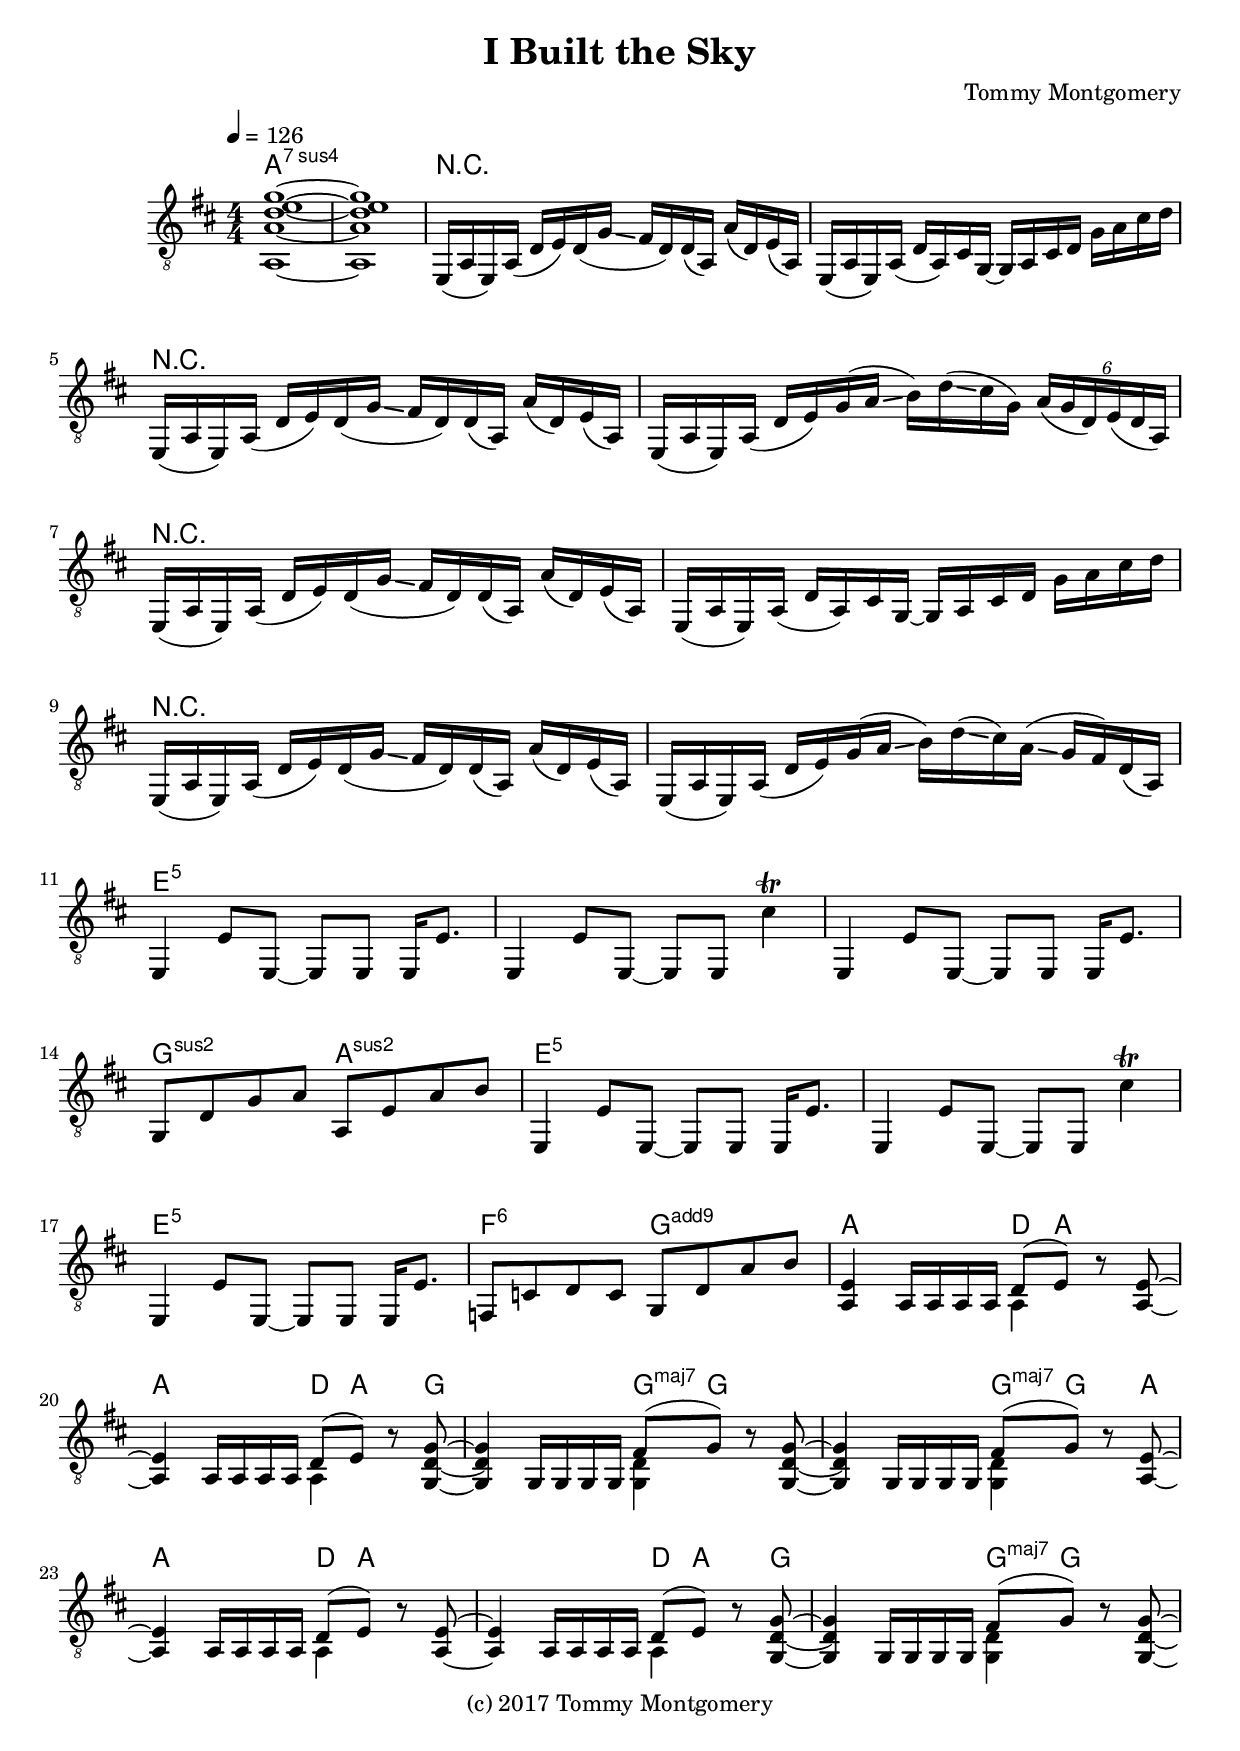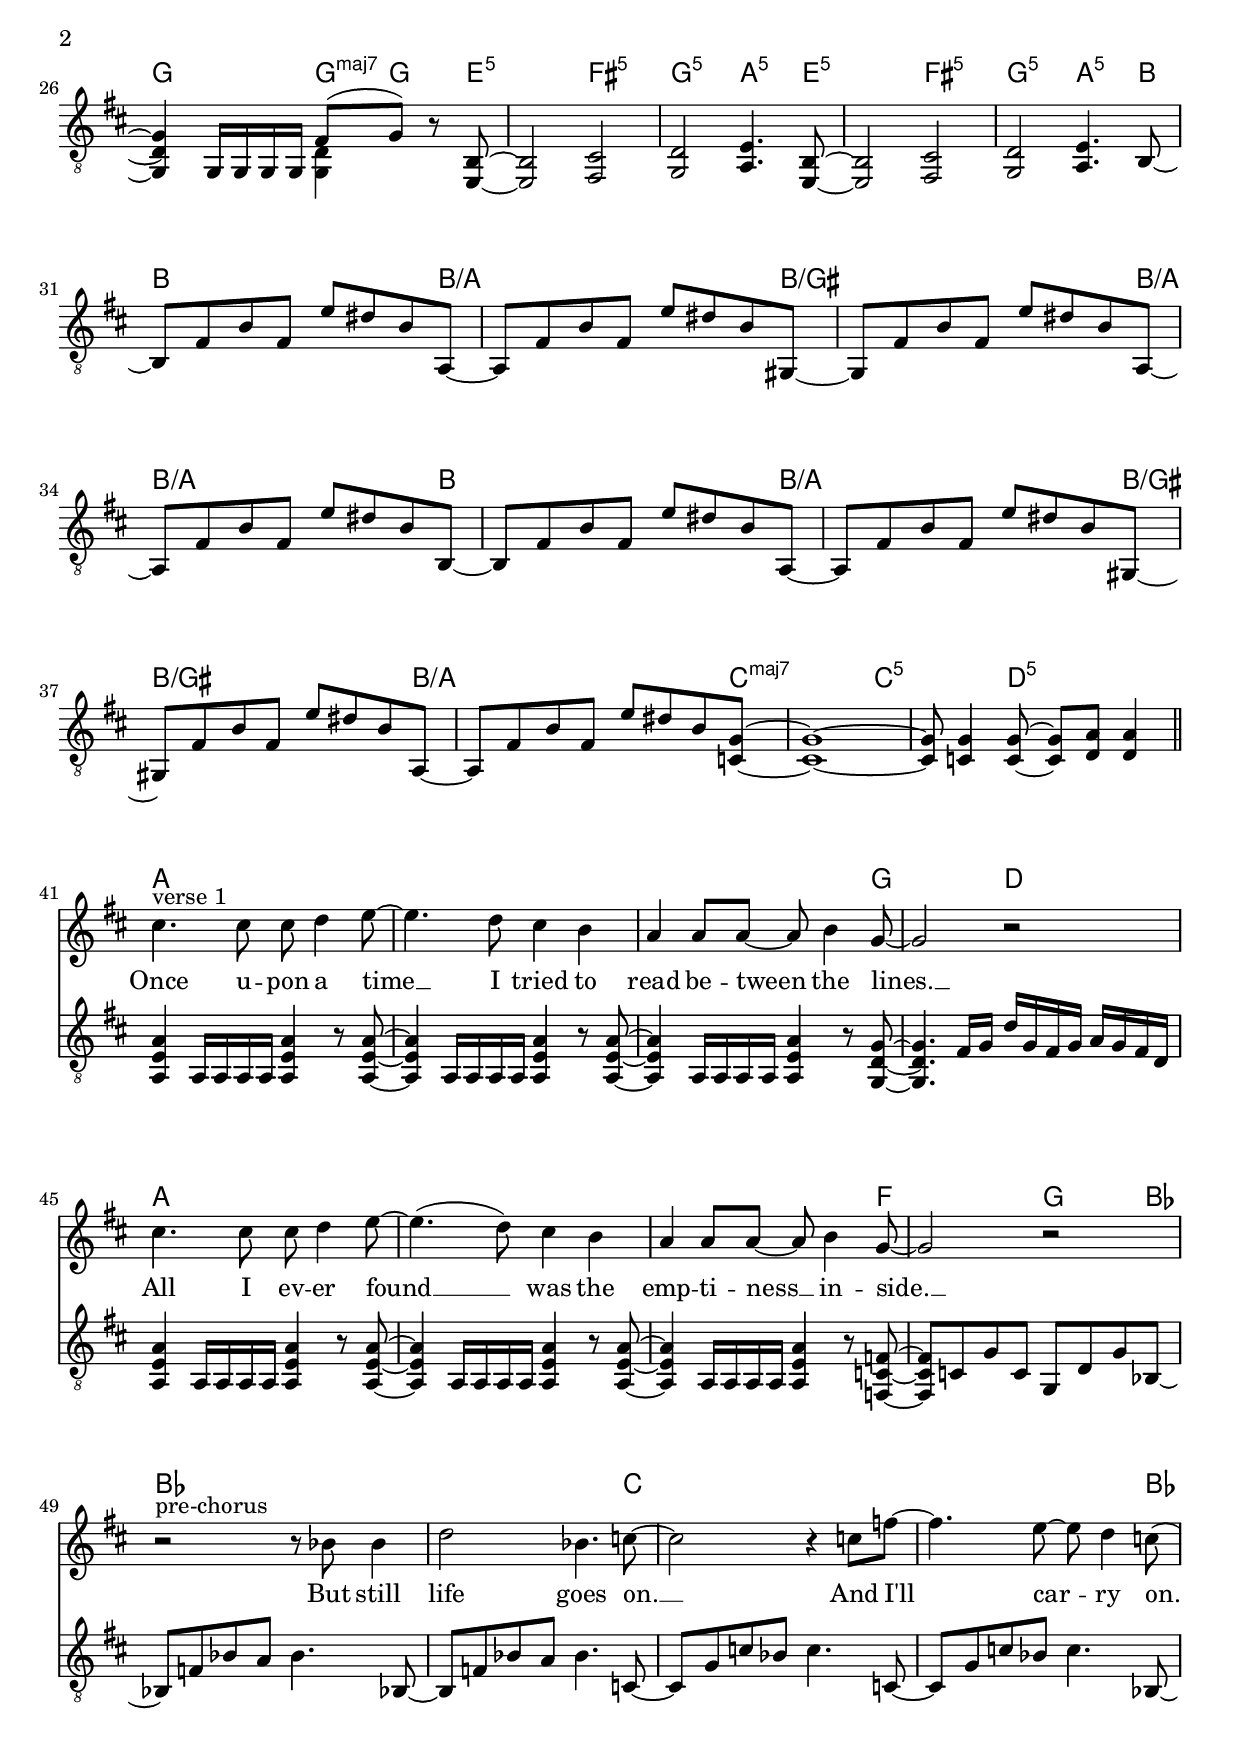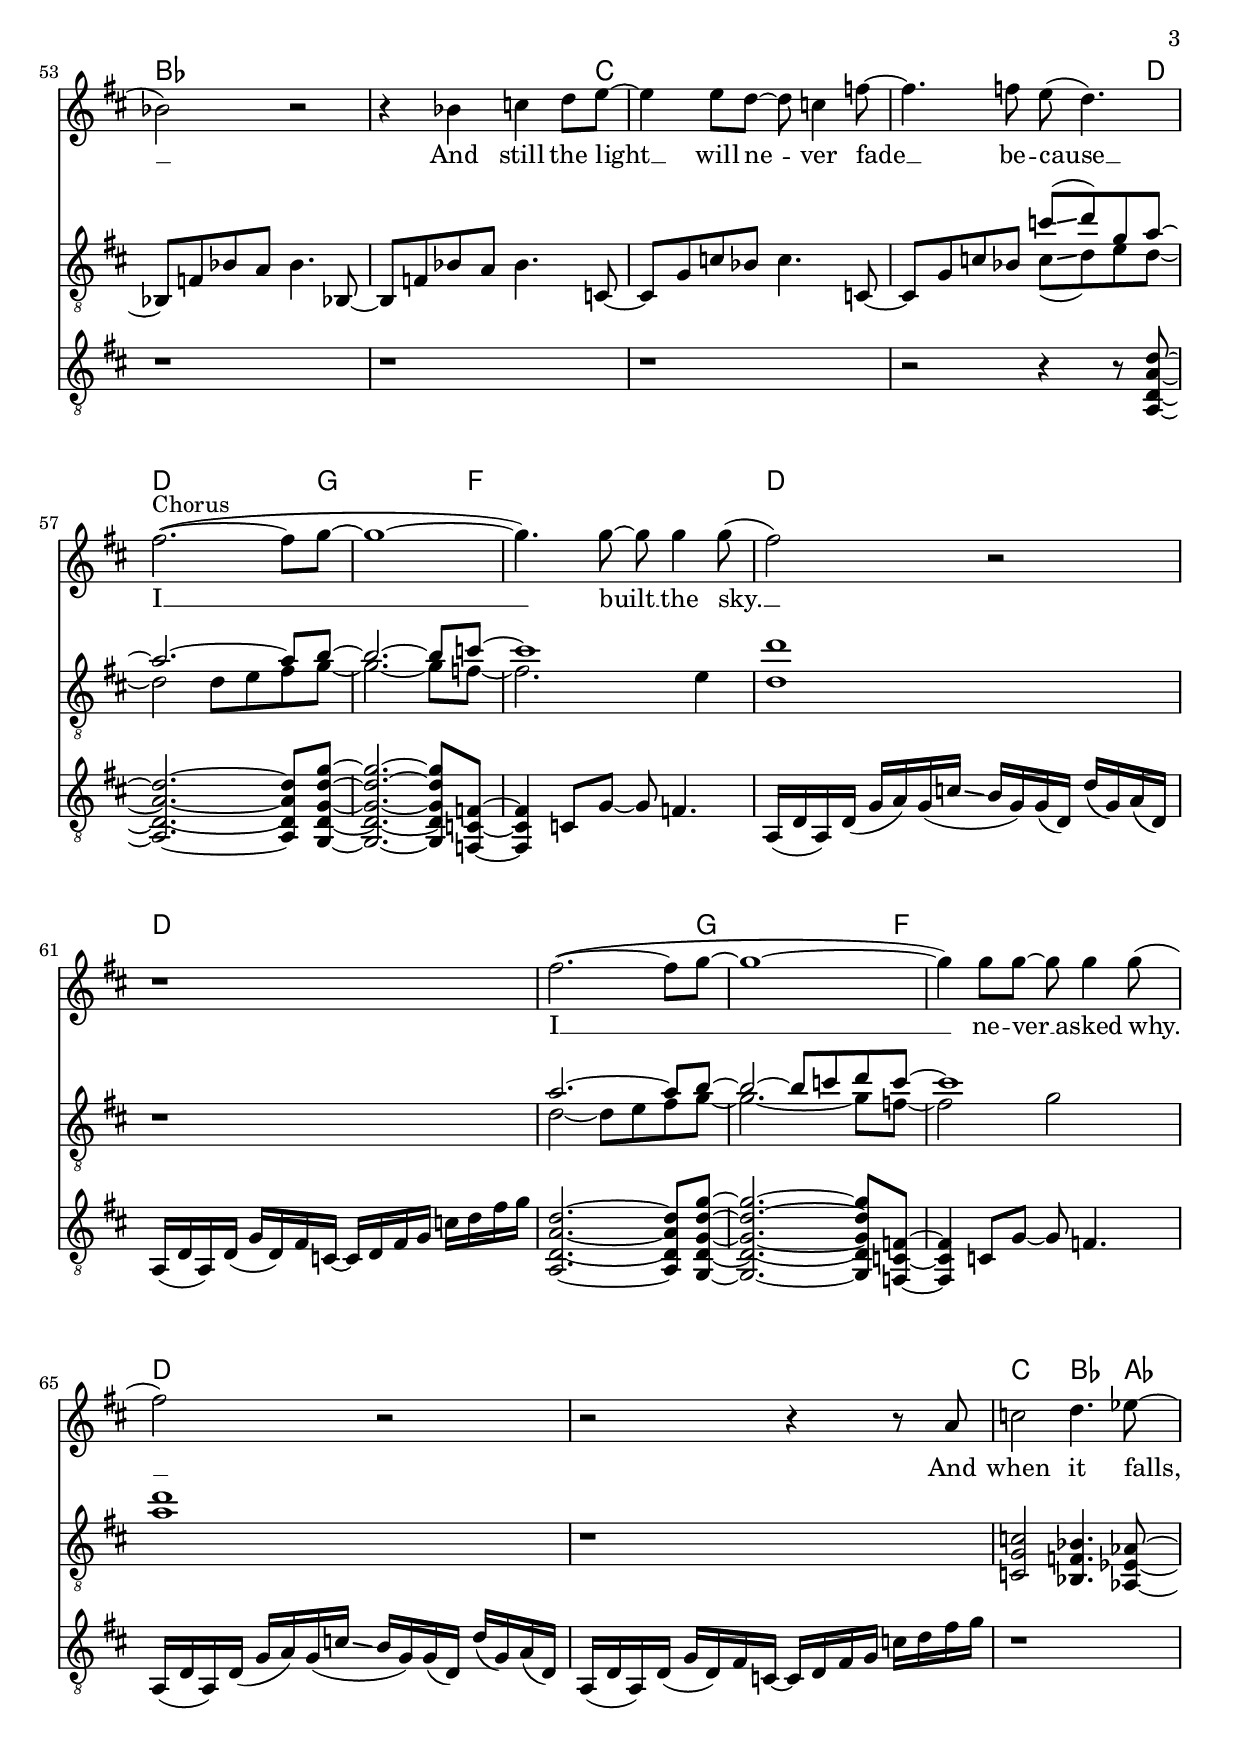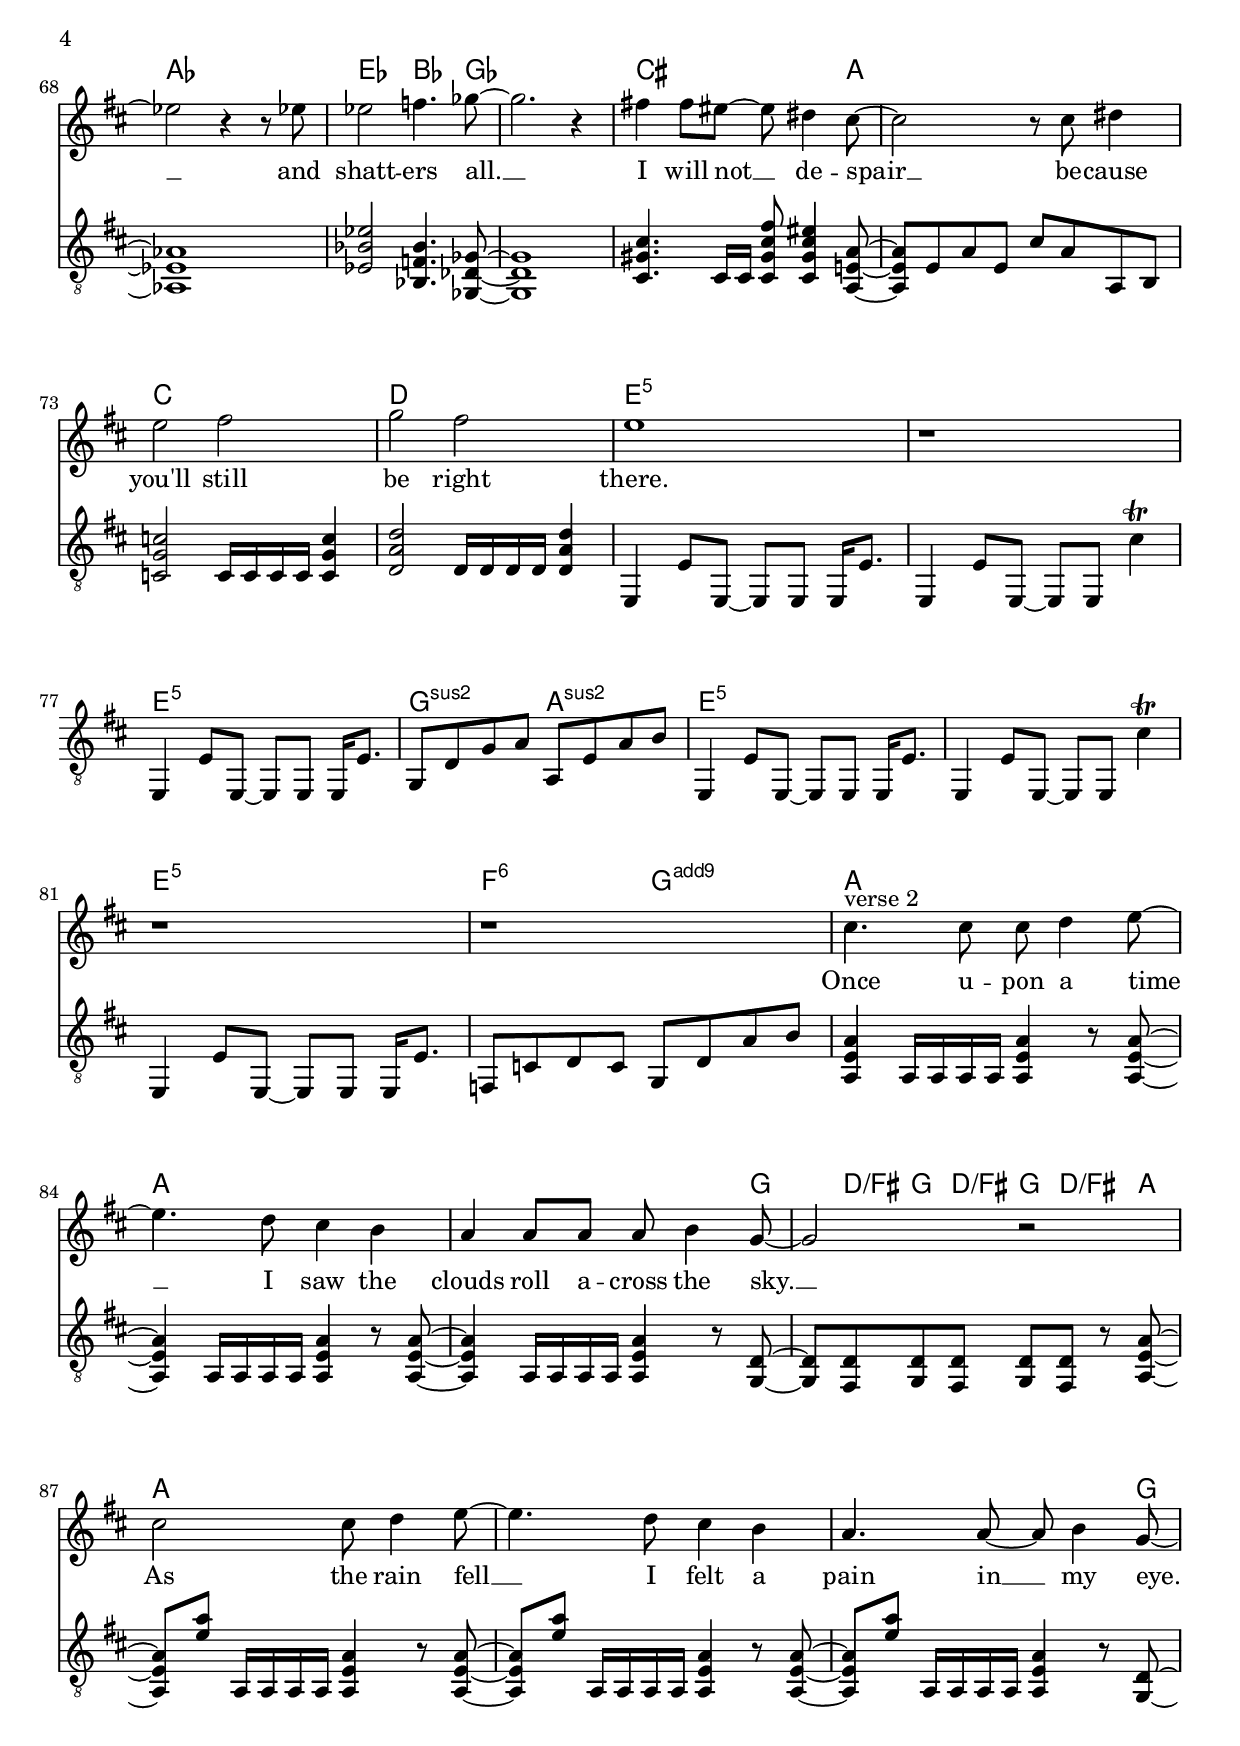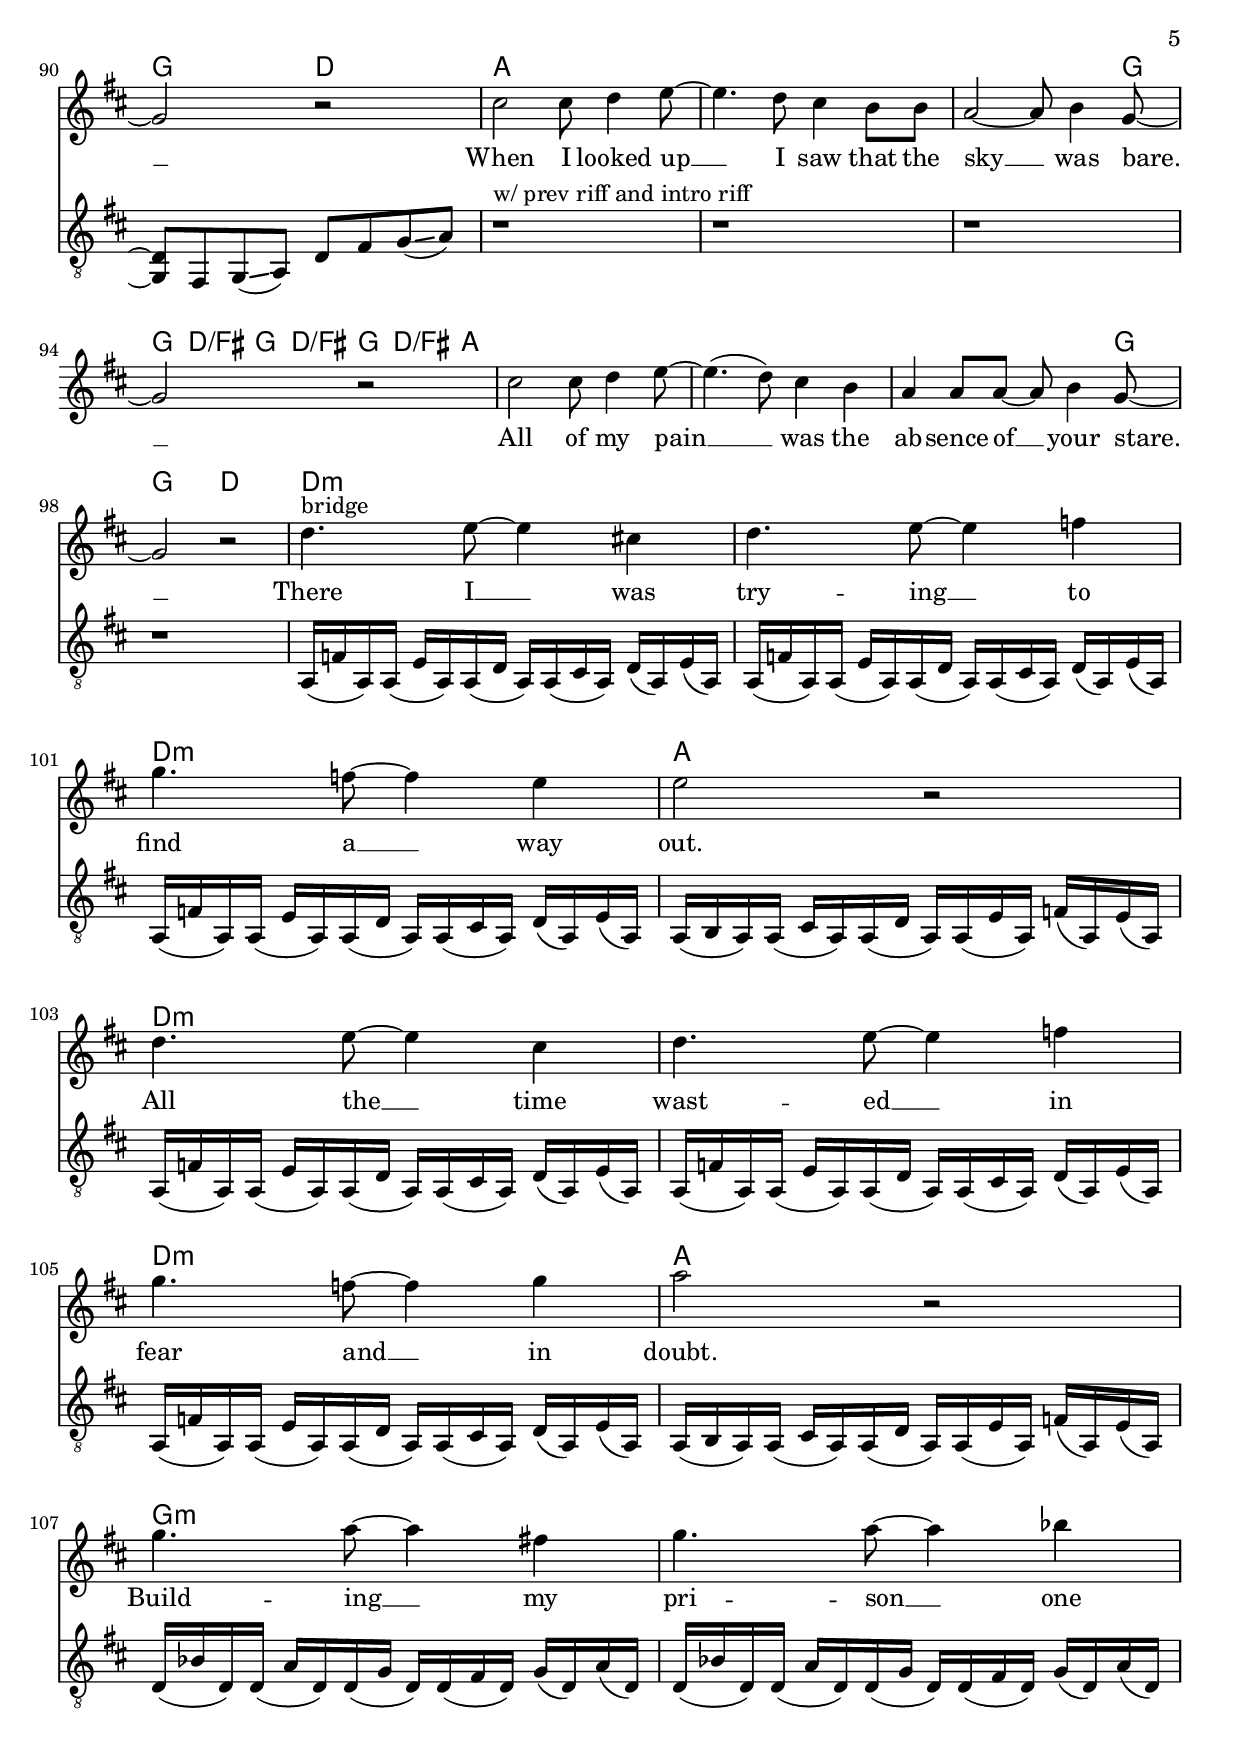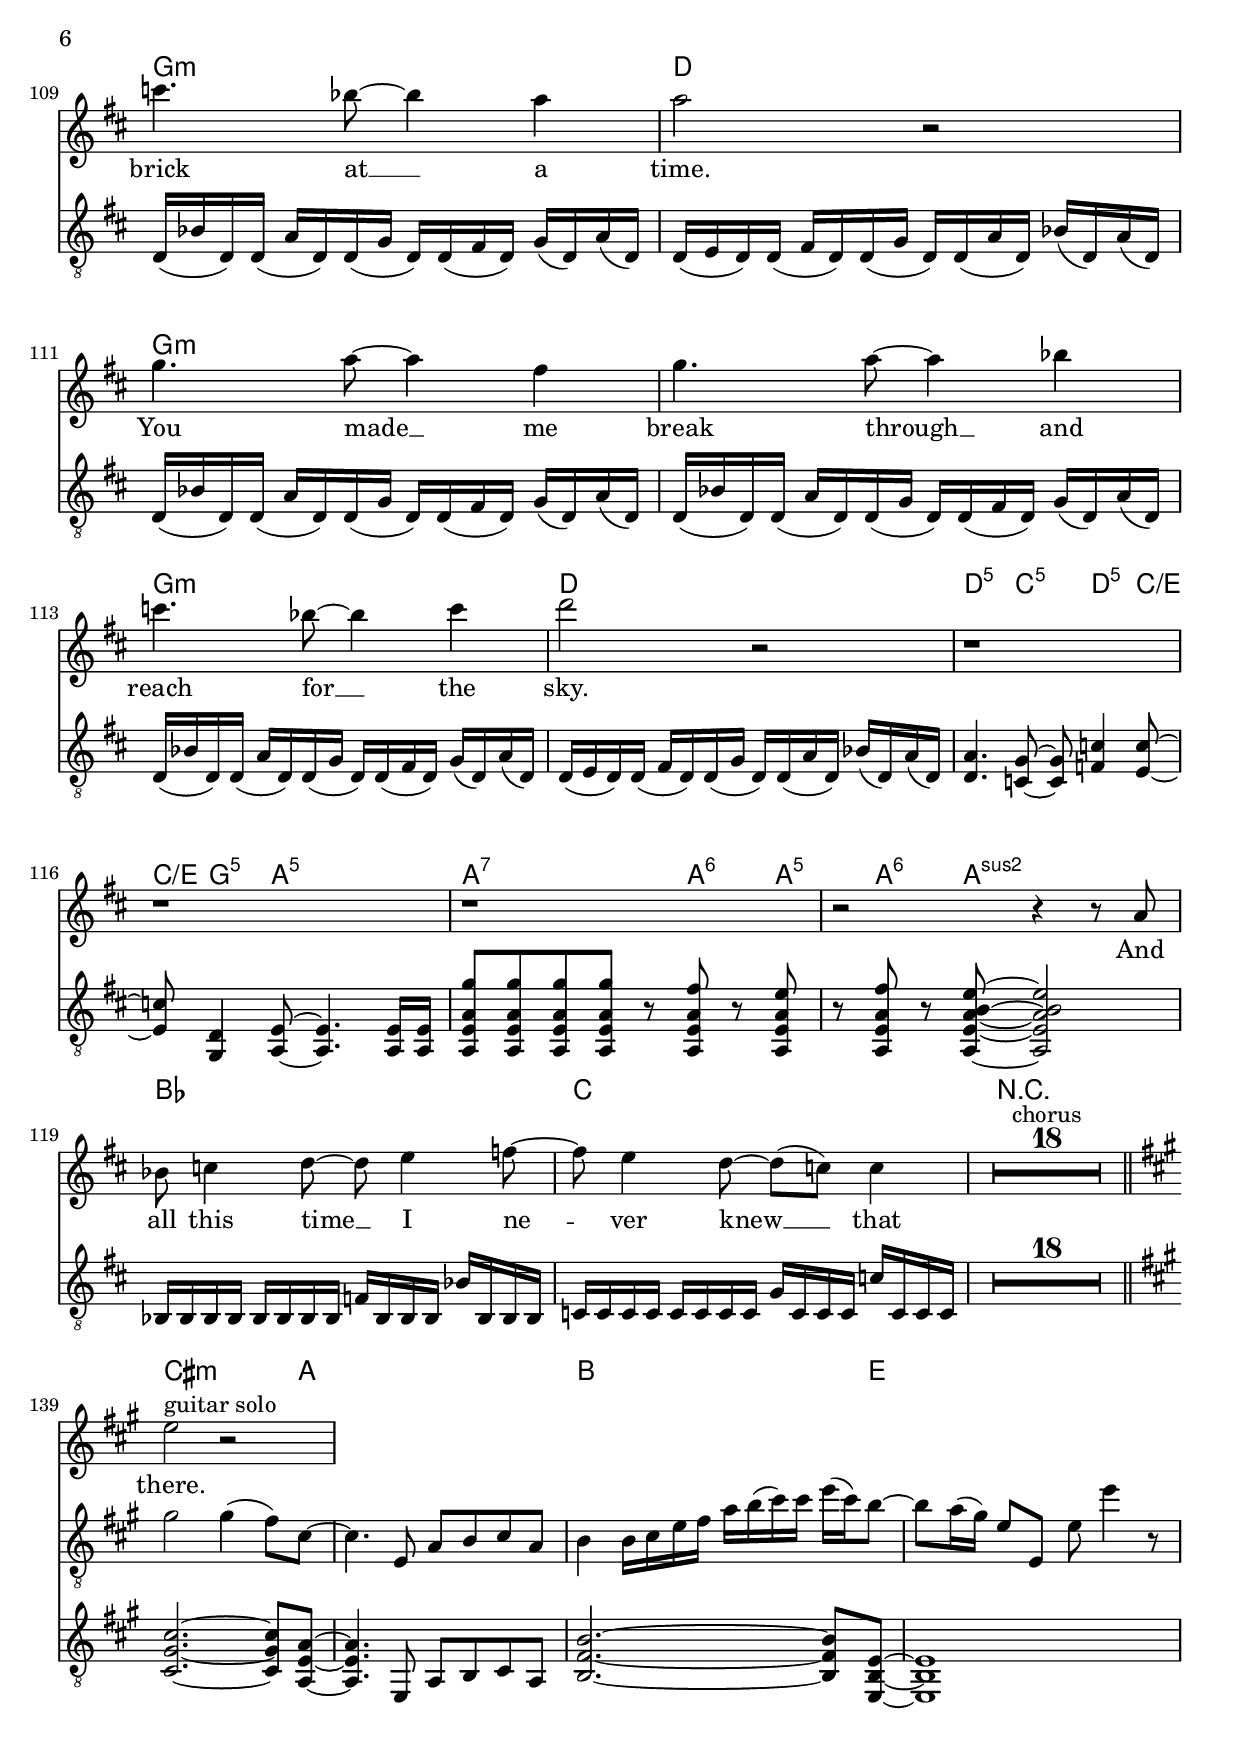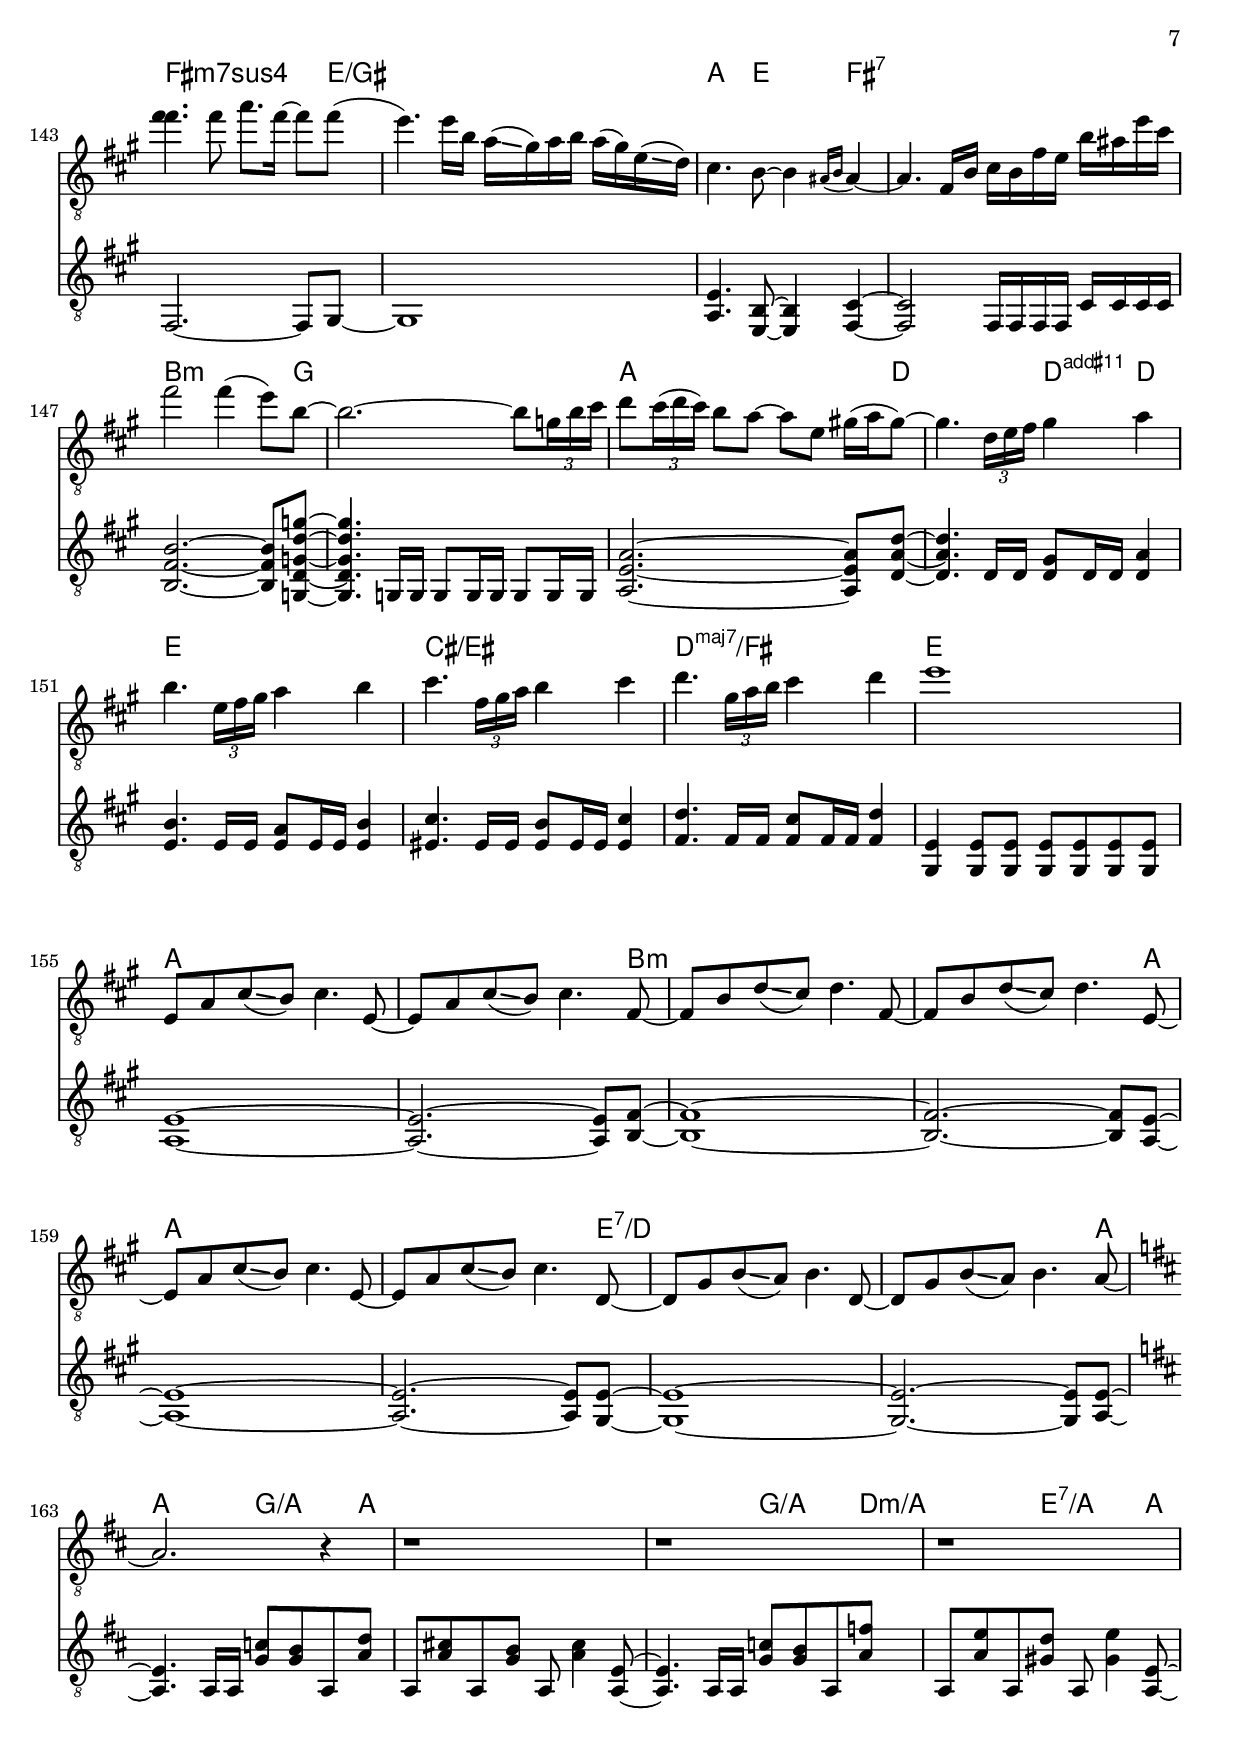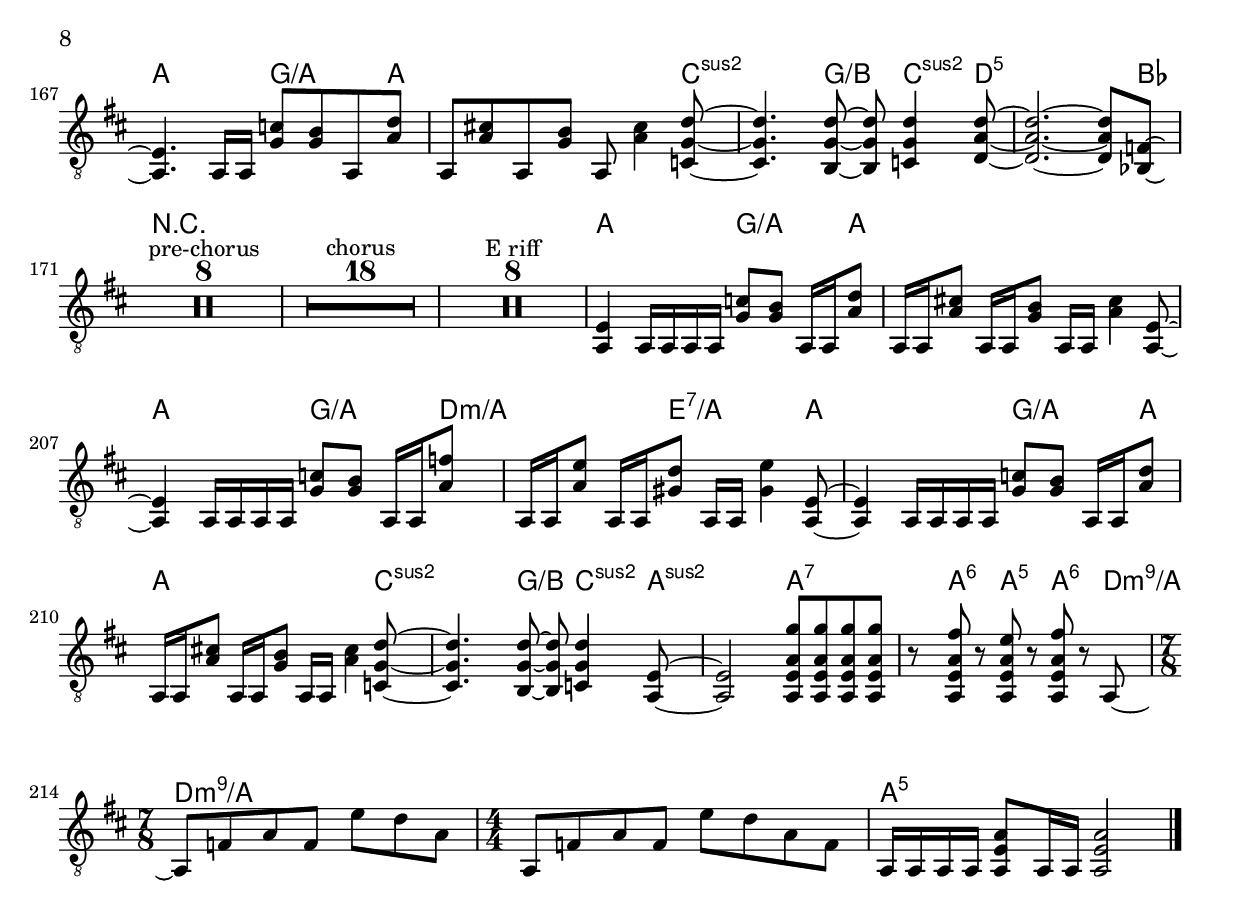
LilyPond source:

\version "2.18.2"
\language "english"

\header {
  title = "I Built the Sky"
  composer = "Tommy Montgomery"
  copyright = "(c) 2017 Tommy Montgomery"
}

globalConfig = {
  \key a \mixolydian
  \time 4/4
  \numericTimeSignature
  \tempo 4 = 126
  \compressFullBarRests
  \omit Voice.StringNumber
  \override TupletBracket #'bracket-visibility = #'if-no-beam
}

mainRiffFirstTwoBars = \relative c, {
  e16( a e) a( d e) d( g\glissando fs d) d( a) a'( d,) e( a,) |
  e( a e) a( d a) cs g ~ g a cs d g a cs d |
}

mainRiff = \relative c, {
  \mainRiffFirstTwoBars
  e16( a e) a( d e) d( g\glissando fs d) d( a) a'( d,) e( a,) |
  e16( a e) a( d e) g( a\glissando b) d\glissando( cs g) \tuplet 6/4 { a(g d) e( d a) } |
}

mainRiffTwo = \relative c, {
   \repeat unfold 2 {
    e16( a e) a( d e) d( g\glissando fs d) d( a) a'( d,) e( a,) |
  }
  \alternative {
    { e( a e) a( d a) cs g ~ g a cs d g a cs d | }
    { e,,( a e) a( d e) g( a\glissando b) d\glissando( cs) a\glissando( g fs) d( a) | }
  }
}

eRiff = \relative c, {
  \repeat unfold 2 {
    e4 e'8 e, ~ e e e16 e'8. |
    e,4 e'8 e, ~ e e cs''4\trill |
    e,,4 e'8 e, ~ e e e16 e'8. |
  }
  \alternative {
    { g,8 d' g a a, e' a b | }
    { f,8 c' d c g d' a' b | }
  }
}

aToGToBToCToDRiff = \relative c {
  <a e'>4 a16 a a a << { d8[( e)] } \\ { a,4 } >> r8 <a e'>8 ~ |
  q4 a16 a a a << { d8[( e)] } \\ { a,4 } >> r8 <g d' g>8 ~ |
  q4 g16 g g g << { fs'8[( g)] } \\ { <g, d'>4 } >> r8 <g d' g>8 ~ |
  q4 g16 g g g << { fs'8[( g)] } \\ { <g, d'>4 } >> r8 <a e'>8 ~ |

  q4 a16 a a a << { d8[( e)] } \\ { a,4 } >> r8 <a e'>8 ~ |
  q4 a16 a a a << { d8[( e)] } \\ { a,4 } >> r8 <g d' g>8 ~ |
  q4 g16 g g g << { fs'8[( g)] } \\ { <g, d'>4 } >> r8 <g d' g>8 ~ |
  q4 g16 g g g << { fs'8[( g)] } \\ { <g, d'>4 } >> r8 <e b'>8 ~ |

  q2 <fs cs'> | <g d'>  <a e'>4. <e b'>8 ~ |
  q2 <fs cs'> | <g d'> <a e'>4. b8 ~ |

  \repeat unfold 2 {
    b fs' b fs e' ds b a, ~ |
    a fs' b fs e' ds b gs, ~ |
    gs fs' b fs e' ds b a, ~ |
  }
  \alternative {
    { a fs' b fs e' ds b b, ~ }
    { a fs' b fs e' ds b <c, g'> ~ }
  }

  <c g'>1 ~ | q8 q4 q8 ~ q8 <d a'>8 q4 |
}

dMinorPedalRiff = \relative c {
  \repeat unfold 3 {
    a16( f' a,) a( e' a,) a( d a) a( cs a) d( a) e'( a,) |
  }
  a16( b a) a( cs a) a( d a) a( e' a,) f'( a,) e'( a,) |
}

guitarOne = \relative c {
  <a a' d e g>1 ~ | q1 |
  \mainRiff
  \mainRiffTwo

  \eRiff
  \aToGToBToCToDRiff

  \bar "||"

  % verse 1
  \repeat unfold 2 {
    <a e' a>4 a16 a a a <a e' a>4 r8 <a e' a>8 ~ |
    q4 a16 a a a <a e' a>4 r8 <a e' a>8 ~ |
  }
  \alternative {
    {
      q4 a16 a a a <a e' a>4 r8 <g d' g>8 ~ |
      q4. fs'16 g d' g, fs g a g fs d |
    }
    {
      <a e' a>4 a16 a a a <a e' a>4 r8 <f c' f>8 ~ |
      q8 c' g' c, g d' g bf, ~ |
    }
  }

  bf8 f' bf a bf4. bf,8 ~ |
  bf f' bf a bf4. c,8 ~ |
  c g' c bf c4. c,8 ~ |
  c g' c bf c4. bf,8 ~ |
  bf8 f' bf a bf4. bf,8 ~ |
  bf f' bf a bf4. c,8 ~ |
  c g' c bf c4. c,8 ~ |
  c g' c bf
  <<
    { c'8\glissando( d) g, a ~ | a2.    ~ a8 b ~ | b2. ~ b8 c ~ | c1     | d1 | } \\
    { c,8\glissando( d) e  d ~ | d2  d8 e fs g ~ | g2. ~ g8 f ~ | f2. e4 | d1 | } \\
  >>

  r1 |
  <<
    { a'2.     ~ a8 b ~ | b2 ~ b8 c d  c ~ | c1   | d1 | } \\
    { d,2 ~ d8 e fs g ~ | g2.     ~ g8 f ~ | f2 g | a1 | }
  >>

  r1 |

  <c,, g' c>2 <bf f' bf>4. <af ef' af>8 ~ | q1 |
  <ef' bf' ef>2 <bf f' bf>4. <gf df' gf>8 ~ | q1 |
  <cs gs' cs>4. cs16 cs <cs gs' cs fs>8 <cs gs' cs es>4 <a e'! a>8 ~ |
  <a e' a> e' a e cs' a a, b |
  <c g' c>2 c16 c c c <c g' c>4 |
  <d a' d>2 d16 d d d <d a' d>4 |

  \eRiff

  % verse 2

  <a e' a>4 a16 a a a <a e' a>4 r8 <a e' a>8 ~ |
  q4 a16 a a a <a e' a>4 r8 <a e' a>8 ~ |
  q4 a16 a a a <a e' a>4 r8 <g d'>8 ~ |
  q8 <fs d'> <g d'> <fs d'> <g d'> <fs d'> r <a e' a> ~ |
  <a e' a>8 <e'' a> a,,16 a a a <a e' a>4 r8 <a e' a>8 ~ |
  q8 <e'' a>8 a,,16 a a a <a e' a>4 r8 <a e' a>8 ~ |
  q8 <e'' a>8 a,,16 a a a <a e' a>4 r8 <g d'>8 ~ |
  q8 fs8 g\glissando( a) d fs g\glissando( a) |

  r1^"w/ prev riff and intro riff"
  \repeat unfold 7 r1 |

  % bridge
  \repeat unfold 2 \dMinorPedalRiff
  \repeat unfold 2 { \transpose d g \dMinorPedalRiff }

  <d, a'>4. <c g'>8 ~ q <f c'>4 <e c'>8 ~ |
  q <g, d'>4 <a e'>8 ~ q4. q16 q |
  <a e' a g'>8 q q q r <a e' a fs'> r <a e' a e'> |
  r <a e' a fs'> r <a e' a b e> ~ q2 |

  bf16 bf bf bf bf bf bf bf f' bf, bf bf bf' bf, bf bf |
  c c c c c c c c g' c, c c c' c, c c  |

  % chorus
  R1*18 |

  \bar "||"
  \key a \major

  gs''2 gs4( fs8) cs ~ |
  cs4. e,8 a b cs a |
  b4 b16 cs e fs a b( cs) cs e( cs) b8 ~ |
  b8 a16( gs) e8 e, e' e'4 r8 |

  <fs fs>4. fs8 a8. fs16 ~ fs8 fs( |
  e4.) e16 b a\glissando( gs) a b a( gs) e\glissando( d) |
  cs4. b8 ~ b4 \grace { as16([ b] } as4) ~ |
  as4. fs16 b cs b fs' e b' as e' cs |

  fs2 fs4( e8) b ~ |
  b2. ~ b8 \tuplet 3/2 { g16 b cs } |
  d8 \tuplet 3/2 { cs16( d cs) } b8 a ~ a e gs!16( a gs8) ~ |
  gs4. \tuplet 3/2 { d16 e fs } gs4 a |

  b4. \tuplet 3/2 { e,16 fs gs } a4 b |
  cs4. \tuplet 3/2 { fs,16 gs a } b4 cs |
  d4. \tuplet 3/2 { gs,16 a b } cs4 d |
  e1 |

  e,,8 a cs\glissando( b) cs4. e,8 ~ |
  e a cs\glissando( b) cs4. fs,8 ~ |
  fs b d\glissando( cs) d4. fs,8 ~ |
  fs b d\glissando( cs) d4. e,8 ~ |
  e a cs\glissando( b) cs4. e,8 ~ |
  e a cs\glissando( b) cs4. d,8 ~ |
  d gs b\glissando( a) b4. d,8 ~ |
  d gs b\glissando( a) b4. a8 ~ |

  \key a \mixolydian
  a2. r4 |
  \repeat unfold 7 r1 |

  % pre-chorus
  R1*8 |
  % chorus
  R1*18 |
  % e riff
  R1*8 |

  \repeat unfold 9 r1 |
  \time 7/8 r2 r4 r8
  \time 4/4 r1

  r1 |
}

guitarTwo = \relative c {
  % chord swell
  r1 | r1 |

  % main riff
  \repeat unfold 8 r1 |

  % e thing
  \repeat unfold 8 r1 |

  % a-g maj7 thing
  \repeat unfold 8 r1 |

  % e-f#-g-a thing
  \repeat unfold 4 r1

  % b thing
  \repeat unfold 8 r1 |
  r1 | r1 |

  % verse 1
  \repeat unfold 8 r1 |
  % pre-chorus
  \repeat unfold 7 r1 |
  r2 r4 r8

  % chorus
  <a d a' d>8 ~ |
  \repeat unfold 2 {
    q2. ~ q8 <g d' g d' g> ~ |
    q2. ~ q8 <f c' f> ~ |
    q4 c'8 g' ~ g f4. |

    \transpose a d' \mainRiffFirstTwoBars
  }

  \repeat unfold 8 r1 |

  % e riff
  \repeat unfold 8 r1 |

  % verse 2
  \repeat unfold 16 r1 |

  % bridge
  \repeat unfold 16 r1 |
  \repeat unfold 6 r1 |

  % chorus
  R1*18 |

  \bar "||"
  \key a \major
  <cs gs' cs>2. ~ q8 <a e' a> ~ |
  q4. e8 a b cs a |
  <b fs' b>2. ~ q8 <e, b' e> ~ |
  q1 |
  fs2. ~ fs8 gs ~ |
  gs1 |
  <a e'>4. <e b'>8 ~ q4 <fs cs'>4 ~ |
  q2 fs16 fs fs fs cs' cs cs cs |

  <b fs' b>2. ~ q8 <g d' g d' g> ~ |
  q4. g16 g g8 g16 g g8 g16 g |
  <a e' a>2. ~ q8 <d a' d> ~ |
  q4. d16 d <d gs>8 d16 d <d a'>4 |

  <e b'>4. e16 e <e a>8 e16 e <e b'>4 |
  <es cs'>4. es16 es <es b'>8 es16 es <es cs'>4 |
  <fs d'>4. fs16 fs <fs cs'>8 fs16 fs <fs d'>4 |
  <gs, e'>4 q8 q q q q q |

  <a e'>1 ~ | q2. ~ q8 <b fs'> ~ | q1 ~ | q2. ~ q8 <a e'> ~ |
  q1 ~ | q2. ~ q8 <gs e'> ~ | q1 ~ | q2. ~ q8 <a e'> ~ |

  \key a \mixolydian
  q4. a16 a <g' c>8 <g b> a, <a' d>
  a, <a' cs!> a, <g' b> a, <a' cs>4 <a, e'>8 ~ |
  q4. a16 a <g' c>8 <g b> a, <a' f'> |
  a, <a' e'> a, <gs' d'> a, <gs' e'>4 <a, e'>8 ~ |

  q4. a16 a <g' c>8 <g b> a, <a' d>
  a, <a' cs!> a, <g' b> a, <a' cs>4 <c, g' d'>8 ~ |
  q4. <b g' d'>8 ~ q8 <c g' d'>4 <d a' d>8 ~ |
  q2. ~ q8 <bf f'>\laissezVibrer |

  R1*8^"pre-chorus" |
  R1*18^"chorus" |
  R1*8^"E riff" |

  <a e'>4 a16 a a a <g' c>8 <g b> a,16 a <a' d>8 |
  a,16 a <a' cs!>8 a,16 a <g' b>8 a,16 a <a' cs>4 <a, e'>8 ~ |
  <a e'>4 a16 a a a <g' c>8 <g b> a,16 a <a' f'>8 |
  a,16 a <a' e'>8 a,16 a <gs' d'>8 a,16 a <gs' e'>4 <a, e'>8 ~ |

  <a e'>4 a16 a a a <g' c>8 <g b> a,16 a <a' d>8 |
  a,16 a <a' cs!>8 a,16 a <g' b>8 a,16 a <a' cs>4 <c, g' d'>8 ~ |
  q4. <b g' d'>8 ~ q8 <c g' d'>4 <a e'>8 ~ |
  q2 <a e' a g'>8 q q q |

  r <a e' a fs'> r <a e' a e'> r <a e' a fs'> r a ~ |
  \time 7/8 a[ f' a f] e'[ d a] |
  \time 4/4 a, f' a f e' d a f |
  a,16 a a a <a e' a>8 a16 a <a e' a>2 \bar "|." |
}

vocalMelody = \relative c'' {
  % chord swell
  r1 | r1 |

  % main riff
  \repeat unfold 8 r1 |

  % e thing
  \repeat unfold 8 r1 |

  % a-g maj7 thing
  \repeat unfold 8 r1 |

  % e-f#-g-a thing
  \repeat unfold 4 r1

  % b thing
  \repeat unfold 8 r1 |
  r1 | r1 |

  % verse 1
  cs4.^"verse 1" cs8 cs d4 e8 ~ | e4. d8 cs4 b |
  a4 a8 a ~ a b4 g8 ~ | g2 r2 |
  cs4. cs8 cs d4 e8 ~ | e4.( d8) cs4 b |
  a4 a8 a ~ a b4 g8 ~ | g2 r2 |

  % pre-chorus
  r2^"pre-chorus" r8 bf bf4 | d2 bf4. c8 ~ |
  c2 r4 c8 f8 ~ | f4. e8 ~ e d4 c8( |
  bf2) r2 | r4 bf c d8 e ~ |
  e4 e8 d ~ d c4 f8 ~ | f4. f8 e( d4.) |

  % chorus
  fs2.(^"Chorus" ~ fs8 g ~ | g1 ~ | g4.) g8 ~ g g4 g8( | fs2) r2 | r1 |
  fs2.( ~ fs8 g ~ | g1 ~ | g4) g8 g ~ g g4 g8( | fs2) r2 | r2 r4 r8 a,8 |
  c2 d4. ef8 ~ | ef2 r4 r8 ef | ef2 f4. gf8 ~ | gf2. r4 |
  fs!4 fs8 es ~ es ds4 cs8 ~ | cs2 r8 cs8 ds4 |
  e2 fs2 | g2 fs2 |

  % interlude
  e1 | \repeat unfold 7 r1 |

  % verse 2
  cs4.^"verse 2" cs8 cs d4 e8 ~ | e4. d8 cs4 b |
  a4 a8 a a b4 g8 ~ | g2 r2 |
  cs2 cs8 d4 e8 ~ | e4. d8 cs4 b |
  a4. a8 ~ a b4 g8 ~ | g2 r2 |

  cs2 cs8 d4 e8 ~ | e4. d8 cs4 b8 b |
  a2 ~ a8 b4 g8 ~ | g2 r2 |
  cs2 cs8 d4 e8 ~ | e4.( d8) cs4 b  |
  a4 a8 a ~ a b4 g8 ~ | g2 r2 |

  d'4.^"bridge" e8 ~ e4 cs! | d4. e8 ~ e4 f | g4. f8 ~ f4 e | e2 r2 |
  d4. e8 ~ e4 cs | d4. e8 ~ e4 f | g4. f8 ~ f4 g | a2 r2 |
  g4. a8 ~ a4 fs! | g4. a8 ~ a4 bf | c4. bf8 ~ bf4 a | a2 r2 |
  g4. a8 ~ a4 fs | g4. a8 ~ a4 bf | c4. bf8 ~ bf4 c | d2 r2 |

  r1 | r1 | r1 | r2 r4 r8 a, |
  bf c4 d8 ~ d e4 f8 ~ | f e4 d8 ~ d( c) c4 |

  % chorus
  R1*18^"chorus" |

  \bar "||"
  \key a \major
  % guitar solo
  e2^"guitar solo" r2 |


}

chorusVocals = \lyricmode {
  I __ built __ the sky. __
  I __ ne -- ver __ asked why. __
  And when it falls, __
  and shatt -- ers all. __
  I will not __ de -- spair __
  be -- cause you'll still be right there.
}

vocals = \lyricmode {
  % verse 1
  Once u -- pon a time __ I tried to read be -- tween the lines. __
  All I ev -- er found __ was the emp -- ti -- ness __ in -- side. __

  % pre-chorus
  But still life goes on. __
  And I'll car -- ry on. __
  And still the light __ will ne -- ver fade __ be -- cause __

  % chorus
  \chorusVocals

  % verse 2
  Once u -- pon a time __ I saw the clouds roll a -- cross the sky. __
  As the rain fell __ I felt a pain in __ my eye. __
  When I looked up __ I saw that the sky __ was bare. __
  All of my pain __ was the ab -- sence of __ your stare. __

  % bridge
  There I __ was try -- ing __ to find a __ way out.
  All the __ time wast -- ed __ in fear and __ in doubt.
  Build -- ing __ my pri -- son __ one brick at __ a time.
  You made __ me break through __ and reach for __ the sky.

  And all this time __ I ne -- ver knew __ that

  % chorus
  % ...
  there.

}

vox = \new Staff { \new Voice = "vocalMelody" \clef treble \globalConfig \vocalMelody }
\addlyrics { \vocals }

chordExceptionMusic = {
  <c e g b d'>1-\markup { "maj9" }
  <c e g b fs'>1-\markup { "maj7" \sharp "11" }
  <c ef f g bf>1-\markup { "m7sus4" }
}

chordExceptions = #(append
  (sequential-music-to-chord-exceptions chordExceptionMusic #t)
  ignatzekExceptions
)

eRiffChords = \chordmode {
  \powerChords e1:1.5 | q | q | g2:sus2 a:sus2 |
  \powerChords e1:1.5 | q | q | f2:6 g:1.3.5.9 |
}

aToGToBToCToDRiffChords = \chordmode {
  a2 d8 a4. | a2 d8 a4 g8 | g2 g8:maj7 g4. | g2 g8:maj7 g4 a8 |
  a2 d8 a4. | a2 d8 a4 g8 | g2 g8:maj7 g4. | g2 g8:maj7 g4 \powerChords e8:1.5 |

  e2:1.5 fs:1.5 | g:1.5 a4.:1.5 e8:1.5 |
  q2 fs:1.5 | g:1.5 a4.:1.5 b8 |

  b2.. b8:/a | q2.. b8:/gs | q2.. b8:/a | q2.. b8 |
  b2.. b8:/a | q2.. b8:/gs | q2.. b8:/a | q2.. c8:maj7 |
  q2.. \powerChords c8:1.5 | q4. d8:1.5 q2 |
}

chordValues = \chordmode {
  \set additionalPitchPrefix = #"add"
  \set majorSevenSymbol = \markup { "maj7" }
  \set chordNameExceptions = #chordExceptions

  % chord swell
  a1:7sus4 ~ | q 1 |

  % main riff
  \repeat unfold 8 r1 |

  \eRiffChords
  \aToGToBToCToDRiffChords

  % verse 1
  a1 | q | a2.. g8 | g2 d2 |
  a1 | q | a2.. f8 | f2 g4. bf8 |

  % pre-chorus
  bf1 | bf2.. c8 | c1 | c2.. bf8 |
  bf1 | bf2.. c8 | c1 | c2.. d8 |

  % chorus
  \repeat unfold 2 { d2.. g8 | g2.. f8 | f1 | d | d | }
  c2 bf4. af8 ~ | af1 | ef2 bf4. gf8 ~ | gf1 |
  cs2.. a8 ~ | a1 | c1 | d1 |

  % interlude

  \eRiffChords

  % verse 2
  \repeat unfold 2 {
    a1 | a | a2.. g8 | g8 d:/fs g d:/fs g d4:/fs a8 |
    a1 | a | a2.. g8 | g2 d |
  }

  % bridge
  \repeat unfold 2 { d1:m | d:m | d:m | a | }
  \repeat unfold 2 { g1:m | g:m | g:m | d | }

  \powerChords d4.:1.5 c4:1.5 d:1.5 c8:/e |
  q \powerChords g4:1.5 a8:1.5 q2 |
  a2:7 q8 a4:6 \powerChords a8:1.5 |
  q a4:6 a8:sus2 q2 |

  bf1 | c |

  % chorus
  R1*18 |

  % guitar solo
  cs2..:m a8 ~ | a1 | b2.. e8 ~ | e1 |
  fs2..:1.3-.4.5.7 e8:/gs ~ | q1 | a4. e4. fs4:7 ~ | q1 |
  b2..:m g8 ~ | g1 | a2.. d8 ~ | d2 d4:1.3.5.11+ d4 |
  e1 | cs:/es | d:maj7/fs | e |

  a1 | a2.. b8:m | q1 | q2.. a8 |
  a1 | a2.. e8:7/d | q1 | q2.. a8 |

  a2 g4.:/a a8 | a1 | a2 g4.:/a d8:m/a | q4. e2:7/a a8 |
  a2 g4.:/a a8 | a2.. c8:sus2 | q4. g4:/b c:sus2 \powerChords d8:1.5 |
  q2.. bf8 |

  % pre-chorus
  R1*8 |
  % chorus
  R1*18 |

  % e riff
  R1*8 |

  a2 g4.:/a a8 | a1 | a2 g4.:/a d8:m/a | q4. e2:7/a a8 |
  a2 g4.:/a a8 | a2.. c8:sus2 | q4. g4:/b c:sus2 a8:sus2 |
  q2 a:7 | q8 a4:6 \powerChords a:1.5 a:6 d8:m9/a |
  \time 7/8 q2.. | \time 4/4 q1 |
  \powerChords a1:1.5 |


}

\score {
  <<
    \new ChordNames {
      \set chordChanges = ##t
      \chordValues
    }
    \vox
    \new Staff \with { \clef "G_8" } {
      \globalConfig
      \guitarOne
    }
    \new Staff \with { \clef "G_8" } {
      \globalConfig
      \guitarTwo
    }
  >>
  \layout {
    \context {
      \Staff \RemoveEmptyStaves
      \override Glissando.minimum-length = #4
      \override Glissando.springs-and-rods = #ly:spanner::set-spacing-rods
      \override Glissando.thickness = #2
      \override VerticalAxisGroup.remove-first = ##t
    }
  }
}

%{
\score {
  \unfoldRepeats {
    <<
      \vox
      \new Staff \with { \clef "G_8" } {
        \globalConfig
        \guitarOne
      }
      \new Staff \with { \clef "G_8" } {
        \globalConfig
        \guitarTwo
      }
    >>
  }
  \midi {}
}
%}
